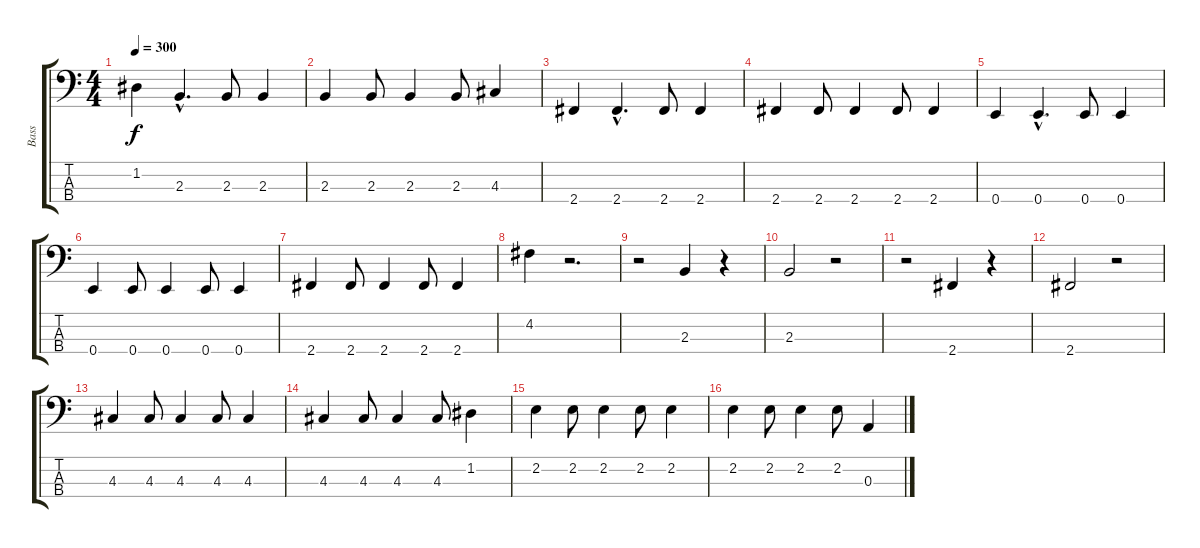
\track ("Bass" "Bass") {instrument electricbasspick}
\staff {score tabs}
\tuning (G2 D2 A1 E1) {hide}
\ts (4 4)
\tempo 300
\clef f4
\ks c
1.2.4{dy f} 2.3{hac}.4{d} 2.3.8 2.3.4 |
2.3.4 2.3.8 2.3.4 2.3.8 4.3.4 |
2.4.4 2.4{hac}.4{d} 2.4.8 2.4.4 |
2.4.4 2.4.8 2.4.4 2.4.8 2.4.4 |
0.4.4 0.4{hac}.4{d} 0.4.8 0.4.4 |
0.4.4 0.4.8 0.4.4 0.4.8 0.4.4 |
2.4.4 2.4.8 2.4.4 2.4.8 2.4.4 |
4.2.4 r.2{d} |
r.2 2.3.4{balance 4} r.4 |
2.3.2 r.2 |
r.2 2.4.4 r.4 |
2.4.2 r.2 |
4.3.4 4.3.8 4.3.4 4.3.8 4.3.4 |
4.3.4 4.3.8 4.3.4 4.3.8 1.2.4 |
2.2.4 2.2.8 2.2.4 2.2.8 2.2.4 |
2.2.4 2.2.8 2.2.4 2.2.8 0.3.4
